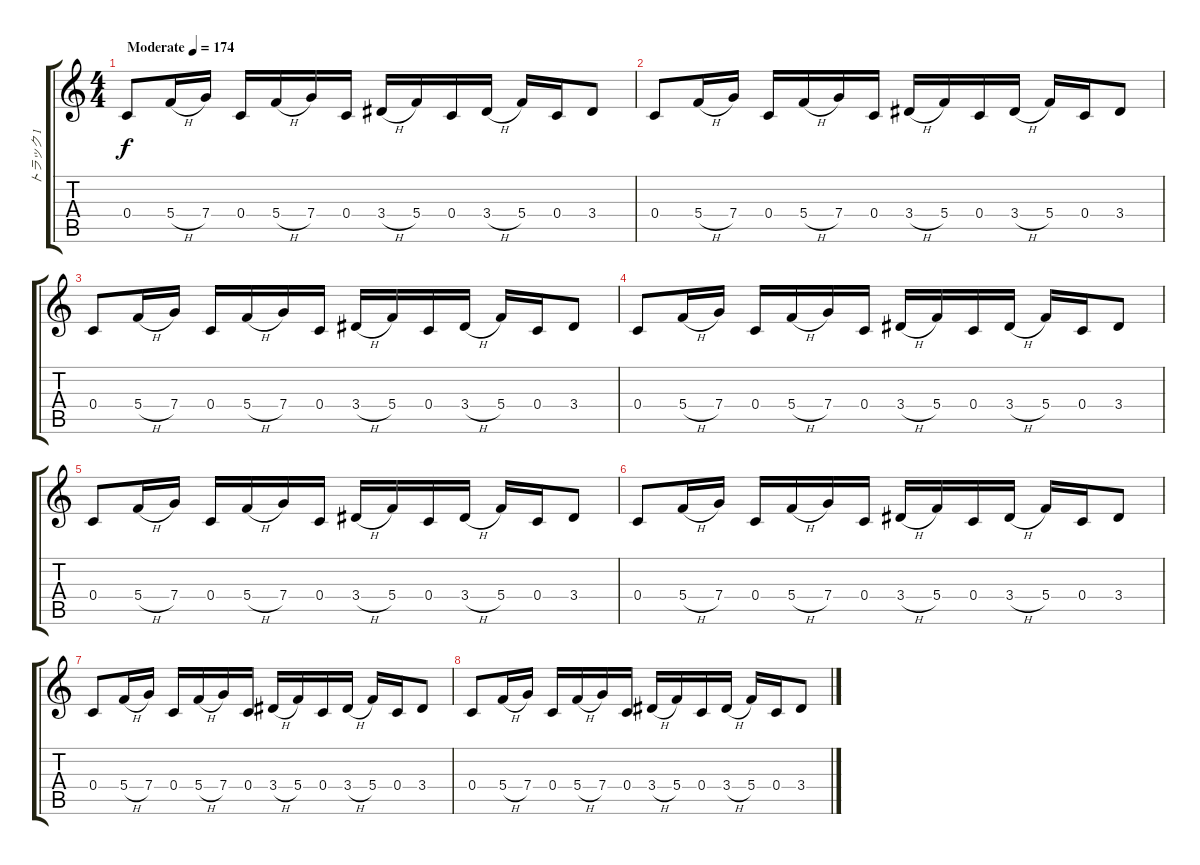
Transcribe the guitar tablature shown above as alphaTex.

\track ("トラック 1" "トラック 1") {instrument distortionguitar}
\staff {score tabs}
\tuning (D4 A3 F3 C3 G2 C2) {hide}
\ts (4 4)
\tempo (174 "Moderate")
\clef g2
\ks c
0.4.8{dy f instrument distortionguitar} 5.4{h}.16 7.4.16 0.4.16 5.4{h}.16 7.4.16 0.4.16 3.4{h}.16 5.4.16 0.4.16 3.4{h}.16 5.4.16 0.4.16 3.4.8 |
0.4.8 5.4{h}.16 7.4.16 0.4.16 5.4{h}.16 7.4.16 0.4.16 3.4{h}.16 5.4.16 0.4.16 3.4{h}.16 5.4.16 0.4.16 3.4.8 |
0.4.8 5.4{h}.16 7.4.16 0.4.16 5.4{h}.16 7.4.16 0.4.16 3.4{h}.16 5.4.16 0.4.16 3.4{h}.16 5.4.16 0.4.16 3.4.8 |
0.4.8 5.4{h}.16 7.4.16 0.4.16 5.4{h}.16 7.4.16 0.4.16 3.4{h}.16 5.4.16 0.4.16 3.4{h}.16 5.4.16 0.4.16 3.4.8 |
0.4.8 5.4{h}.16 7.4.16 0.4.16 5.4{h}.16 7.4.16 0.4.16 3.4{h}.16 5.4.16 0.4.16 3.4{h}.16 5.4.16 0.4.16 3.4.8 |
0.4.8 5.4{h}.16 7.4.16 0.4.16 5.4{h}.16 7.4.16 0.4.16 3.4{h}.16 5.4.16 0.4.16 3.4{h}.16 5.4.16 0.4.16 3.4.8 |
0.4.8 5.4{h}.16 7.4.16 0.4.16 5.4{h}.16 7.4.16 0.4.16 3.4{h}.16 5.4.16 0.4.16 3.4{h}.16 5.4.16 0.4.16 3.4.8 |
0.4.8 5.4{h}.16 7.4.16 0.4.16 5.4{h}.16 7.4.16 0.4.16 3.4{h}.16 5.4.16 0.4.16 3.4{h}.16 5.4.16 0.4.16 3.4.8
